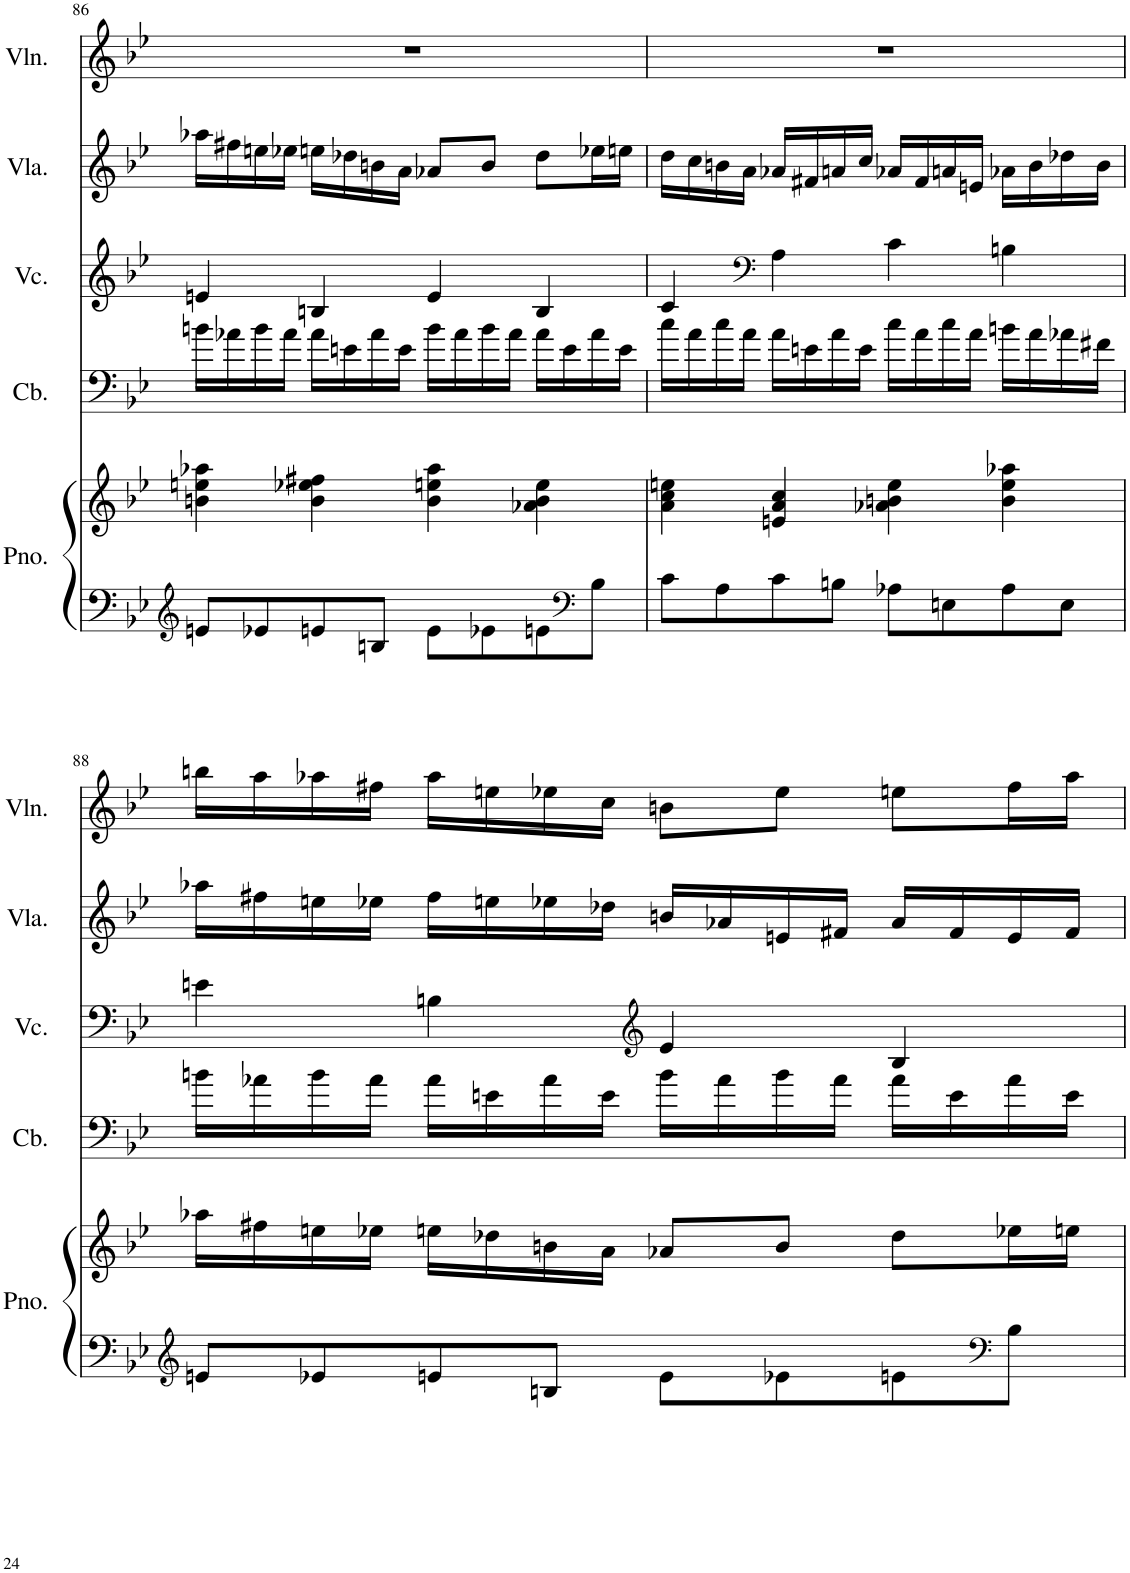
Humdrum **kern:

**kern	**kern	**kern	**kern	**kern	**kern
*part5	*part5	*part4	*part3	*part2	*part1
*staff6	*staff5	*staff4	*staff3	*staff2	*staff1
*I"Piano, Piano	*	*I"Contrabass	*I"Violoncello	*I"Viola	*I"Violin
*I'Pno.	*	*I'Cb.	*I'Vc.	*I'Vla.	*I'Vln.
!!LO:PB:g=z
*clefG2	*clefG2	*clefF4	*clefG2	*clefG2	*clefG2
*	*	*Trd7c12	*	*	*
*k[b-e-]	*k[b-e-]	*k[b-e-]	*k[b-e-]	*k[b-e-]	*k[b-e-]
*M4/4	*M4/4	*M4/4	*M4/4	*M4/4	*M4/4
=86	=86	=86	=86	=86	=86
8en/L	4bn\ 4een\ 4aa-X\	16bn\LL	4en/	16aa-X\LL	1r
.	.	16a-X\	.	16ff#X\	.
8e-X/	.	16b\	.	16een\	.
.	.	16a-\JJ	.	16ee-X\JJ	.
8en/	4b\ 4ee-X\ 4ff#X\	16a-\LL	4Bn/	16een\LL	.
.	.	16en\	.	16dd-X\	.
8Bn/J	.	16a-\	.	16bn\	.
.	.	16e\JJ	.	16a\JJ	.
8e\L	4b\ 4een\ 4aa-\	16b\LL	4e/	8a-X/L	.
.	.	16a-\	.	.	.
8e-X\	.	16b\	.	8b/J	.
.	.	16a-\JJ	.	.	.
8en\	4a-X\ 4b\ 4ee\	16a-\LL	4B/	8dd-\L	.
.	.	16e\	.	.	.
*clefF4	*	*	*	*	*
8B\J	.	16a-\	.	16ee-X\L	.
.	.	16e\JJ	.	16een\JJ	.
=87	=87	=87	=87	=87	=87
8c\L	4a\ 4cc\ 4een\	16cc\LL	4c/	16dd\LL	1r
.	.	16a\	.	16cc\	.
8A\	.	16cc\	.	16bn\	.
.	.	16a\JJ	.	16a\JJ	.
*	*	*	*clefF4	*	*
8c\	4en/ 4a/ 4cc/	16a\LL	4A\	16a-X/LL	.
.	.	16en\	.	16f#X/	.
8Bn\J	.	16a\	.	16an/	.
.	.	16e\JJ	.	16cc/JJ	.
8A-X\L	4a-X\ 4bn\ 4ee\	16cc\LL	4c\	16a-X/LL	.
.	.	16a\	.	16f#/	.
8En\	.	16cc\	.	16an/	.
.	.	16a\JJ	.	16en/JJ	.
8A-\	4b\ 4ee\ 4aa-X\	16bn\LL	4Bn\	16a-X\LL	.
.	.	16a\	.	16b\	.
8E\J	.	16a-X\	.	16dd-X\	.
.	.	16f#X\JJ	.	16b\JJ	.
!!LO:LB:g=z
=88	=88	=88	=88	=88	=88
*clefG2	*	*	*	*	*
8en/L	16aa-X\LL	16bn\LL	4en\	16aa-X\LL	16bbn\LL
.	16ff#X\	16a-X\	.	16ff#X\	16aa\
8e-X/	16een\	16b\	.	16een\	16aa-X\
.	16ee-X\JJ	16a-\JJ	.	16ee-X\JJ	16ff#X\JJ
8en/	16een\LL	16a-\LL	4Bn\	16ff#\LL	16aa-\LL
.	16dd-X\	16en\	.	16een\	16een\
8Bn/J	16bn\	16a-\	.	16ee-X\	16ee-X\
.	16a\JJ	16e\JJ	.	16dd-X\JJ	16cc\JJ
*	*	*	*clefG2	*	*
8e\L	8a-X/L	16b\LL	4e/	16bn/LL	8bn\L
.	.	16a-\	.	16a-X/	.
8e-X\	8b/J	16b\	.	16en/	8ee-\J
.	.	16a-\JJ	.	16f#X/JJ	.
8en\	8dd-\L	16a-\LL	4B/	16a-/LL	8een\L
.	.	16e\	.	16f#/	.
*clefF4	*	*	*	*	*
8B\J	16ee-X\L	16a-\	.	16e/	16ff#\L
.	16een\JJ	16e\JJ	.	16f#/JJ	16aa-\JJ
=	=	=	=	=	=
*-	*-	*-	*-	*-	*-
